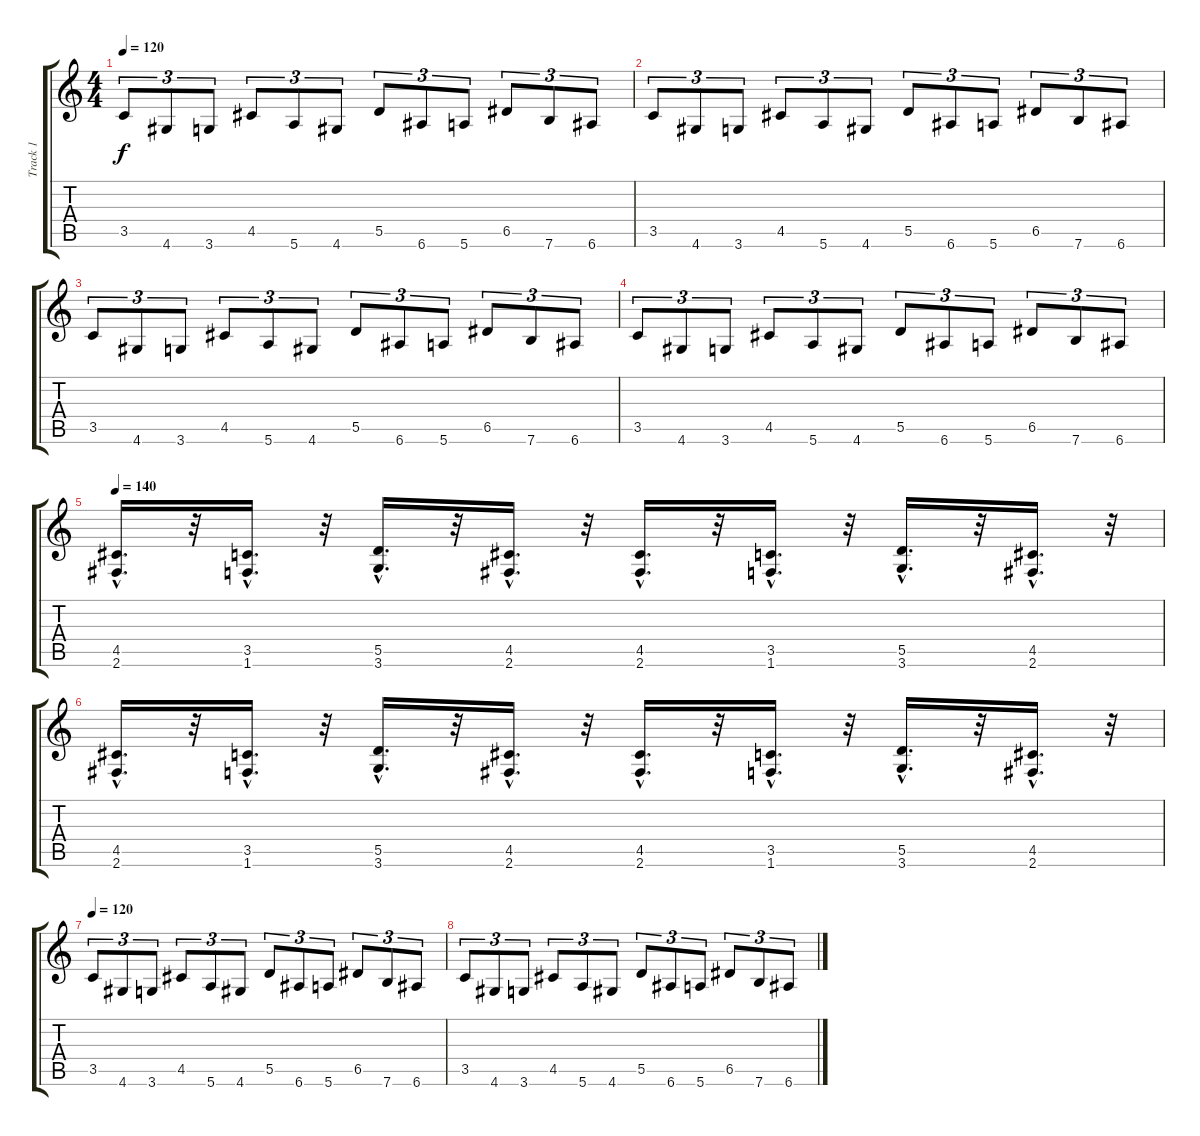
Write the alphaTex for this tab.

\track ("Track 1" "Track 1") {instrument overdrivenguitar}
\staff {score tabs}
\tuning (E4 B3 G3 D3 A2 E2) {hide}
\ts (4 4)
\tempo 120
\clef g2
\ks c
3.5.8{tu (3 2) dy f} 4.6.8{tu (3 2)} 3.6.8{tu (3 2)} 4.5.8{tu (3 2)} 5.6.8{tu (3 2)} 4.6.8{tu (3 2)} 5.5.8{tu (3 2)} 6.6.8{tu (3 2)} 5.6.8{tu (3 2)} 6.5.8{tu (3 2)} 7.6.8{tu (3 2)} 6.6.8{tu (3 2)} |
3.5.8{tu (3 2)} 4.6.8{tu (3 2)} 3.6.8{tu (3 2)} 4.5.8{tu (3 2)} 5.6.8{tu (3 2)} 4.6.8{tu (3 2)} 5.5.8{tu (3 2)} 6.6.8{tu (3 2)} 5.6.8{tu (3 2)} 6.5.8{tu (3 2)} 7.6.8{tu (3 2)} 6.6.8{tu (3 2)} |
3.5.8{tu (3 2)} 4.6.8{tu (3 2)} 3.6.8{tu (3 2)} 4.5.8{tu (3 2)} 5.6.8{tu (3 2)} 4.6.8{tu (3 2)} 5.5.8{tu (3 2)} 6.6.8{tu (3 2)} 5.6.8{tu (3 2)} 6.5.8{tu (3 2)} 7.6.8{tu (3 2)} 6.6.8{tu (3 2)} |
3.5.8{tu (3 2)} 4.6.8{tu (3 2)} 3.6.8{tu (3 2)} 4.5.8{tu (3 2)} 5.6.8{tu (3 2)} 4.6.8{tu (3 2)} 5.5.8{tu (3 2)} 6.6.8{tu (3 2)} 5.6.8{tu (3 2)} 6.5.8{tu (3 2)} 7.6.8{tu (3 2)} 6.6.8{tu (3 2)} |
\tempo 140
(4.5{hac} 2.6{hac}).16{d} r.32 (3.5{hac} 1.6{hac}).16{d} r.32 (5.5{hac} 3.6{hac}).16{d} r.32 (4.5{hac} 2.6{hac}).16{d} r.32 (4.5{hac} 2.6{hac}).16{d} r.32 (3.5{hac} 1.6{hac}).16{d} r.32 (5.5{hac} 3.6{hac}).16{d} r.32 (4.5{hac} 2.6{hac}).16{d} r.32 |
(4.5{hac} 2.6{hac}).16{d} r.32 (3.5{hac} 1.6{hac}).16{d} r.32 (5.5{hac} 3.6{hac}).16{d} r.32 (4.5{hac} 2.6{hac}).16{d} r.32 (4.5{hac} 2.6{hac}).16{d} r.32 (3.5{hac} 1.6{hac}).16{d} r.32 (5.5{hac} 3.6{hac}).16{d} r.32 (4.5{hac} 2.6{hac}).16{d} r.32 |
\tempo 120
3.5.8{tu (3 2)} 4.6.8{tu (3 2)} 3.6.8{tu (3 2)} 4.5.8{tu (3 2)} 5.6.8{tu (3 2)} 4.6.8{tu (3 2)} 5.5.8{tu (3 2)} 6.6.8{tu (3 2)} 5.6.8{tu (3 2)} 6.5.8{tu (3 2)} 7.6.8{tu (3 2)} 6.6.8{tu (3 2)} |
3.5.8{tu (3 2)} 4.6.8{tu (3 2)} 3.6.8{tu (3 2)} 4.5.8{tu (3 2)} 5.6.8{tu (3 2)} 4.6.8{tu (3 2)} 5.5.8{tu (3 2)} 6.6.8{tu (3 2)} 5.6.8{tu (3 2)} 6.5.8{tu (3 2)} 7.6.8{tu (3 2)} 6.6.8{tu (3 2)}
